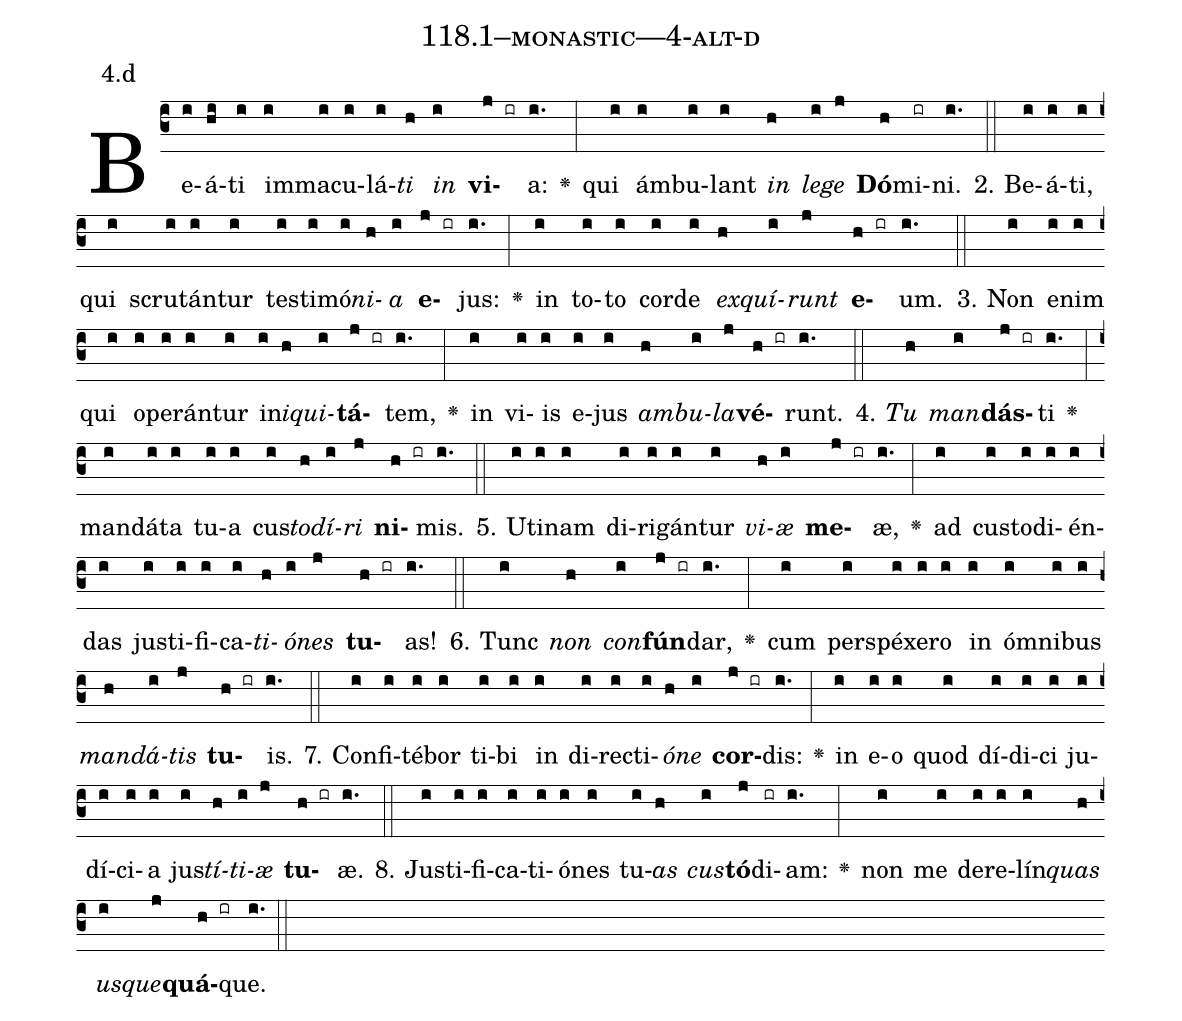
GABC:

name: 118.1--monastic---4-alt-d;
annotation: 4.d;
%%
(c3)Be(i)á(hi)ti(i) im(i)ma(i)cu(i)lá(i)<i>ti</i>(h) <i>in</i>(i) <b>vi</b>(j ir)a:(i.) <v>\greheightstar</v>(:) qui(i) ám(i)bu(i)lant(i) <i>in</i>(h) <i>le</i>(i)<i>ge</i>(j) <b>Dó</b>(h)mi(ir)ni.(i.) (::)
2. Be(i)á(i)ti,(i) qui(i) scru(i)tán(i)tur(i) tes(i)ti(i)mó(i)<i>ni</i>(h)<i>a</i>(i) <b>e</b>(j ir)jus:(i.) <v>\greheightstar</v>(:) in(i) to(i)to(i) cor(i)de(i) <i>ex</i>(h)<i>quí</i>(i)<i>runt</i>(j) <b>e</b>(h ir)um.(i.) (::)
3. Non(i) e(i)nim(i) qui(i) o(i)pe(i)rán(i)tur(i) in(i)<i>i</i>(h)<i>qui</i>(i)<b>tá</b>(j ir)tem,(i.) <v>\greheightstar</v>(:) in(i) vi(i)is(i) e(i)jus(i) <i>am</i>(h)<i>bu</i>(i)<i>la</i>(j)<b>vé</b>(h ir)runt.(i.) (::)
4. <i>Tu</i>(h) <i>man</i>(i)<b>dás</b>(j ir)ti(i.) <v>\greheightstar</v>(:) man(i)dá(i)ta(i) tu(i)a(i) cus(i)<i>to</i>(h)<i>dí</i>(i)<i>ri</i>(j) <b>ni</b>(h ir)mis.(i.) (::)
5. U(i)ti(i)nam(i) di(i)ri(i)gán(i)tur(i) <i>vi</i>(h)<i>æ</i>(i) <b>me</b>(j ir)æ,(i.) <v>\greheightstar</v>(:) ad(i) cus(i)to(i)di(i)én(i)das(i) jus(i)ti(i)fi(i)ca(i)<i>ti</i>(h)<i>ó</i>(i)<i>nes</i>(j) <b>tu</b>(h ir)as!(i.) (::)
6. Tunc(i) <i>non</i>(h) <i>con</i>(i)<b>fún</b>(j ir)dar,(i.) <v>\greheightstar</v>(:) cum(i) per(i)spé(i)xe(i)ro(i) in(i) óm(i)ni(i)bus(i) <i>man</i>(h)<i>dá</i>(i)<i>tis</i>(j) <b>tu</b>(h ir)is.(i.) (::)
7. Con(i)fi(i)té(i)bor(i) ti(i)bi(i) in(i) di(i)rec(i)ti(i)<i>ó</i>(h)<i>ne</i>(i) <b>cor</b>(j ir)dis:(i.) <v>\greheightstar</v>(:) in(i) e(i)o(i) quod(i) dí(i)di(i)ci(i) ju(i)dí(i)ci(i)a(i) jus(i)<i>tí</i>(h)<i>ti</i>(i)<i>æ</i>(j) <b>tu</b>(h ir)æ.(i.) (::)
8. Jus(i)ti(i)fi(i)ca(i)ti(i)ó(i)nes(i) tu(i)<i>as</i>(h) <i>cus</i>(i)<b>tó</b>(j)di(ir)am:(i.) <v>\greheightstar</v>(:) non(i) me(i) de(i)re(i)lín(i)<i>quas</i>(h) <i>us</i>(i)<i>que</i>(j)<b>quá</b>(h ir)que.(i.) (::)
